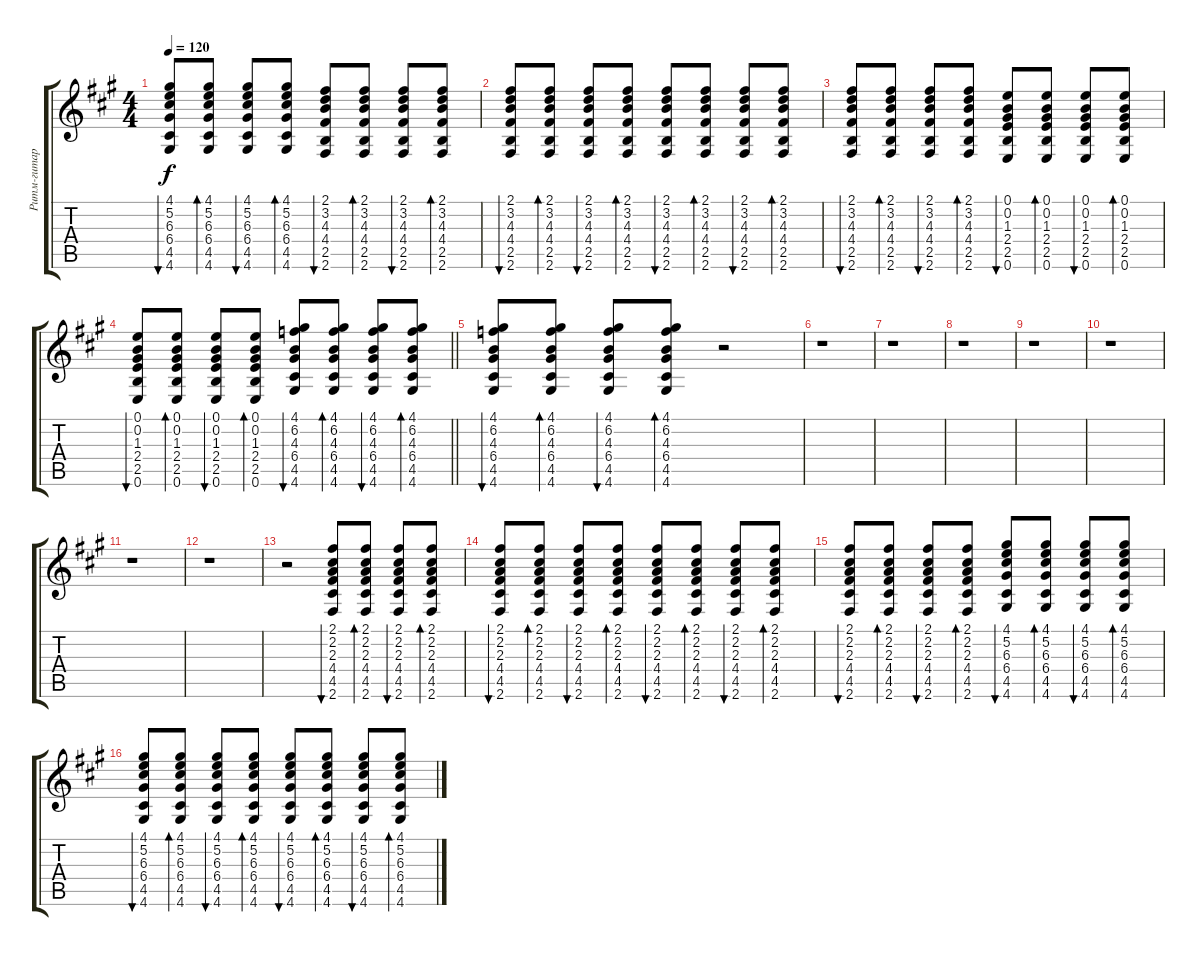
\track ("Ритм-гитара" "Ритм-гитар") {instrument electricguitarmuted}
\staff {score tabs}
\tuning (E4 B3 G3 D3 A2 E2) {hide}
\ts (4 4)
\tempo 120
\clef g2
\ks f#minor
(4.1 5.2 6.3 6.4 4.5 4.6).8{bu 60 dy f} (4.1 5.2 6.3 6.4 4.5 4.6).8{bd 60} (4.1 5.2 6.3 6.4 4.5 4.6).8{bu 60} (4.1 5.2 6.3 6.4 4.5 4.6).8{bd 60} (2.1 3.2 4.3 4.4 2.5 2.6).8{bu 60} (2.1 3.2 4.3 4.4 2.5 2.6).8{bd 60} (2.1 3.2 4.3 4.4 2.5 2.6).8{bu 60} (2.1 3.2 4.3 4.4 2.5 2.6).8{bd 60} |
(2.1 3.2 4.3 4.4 2.5 2.6).8{bu 60} (2.1 3.2 4.3 4.4 2.5 2.6).8{bd 60} (2.1 3.2 4.3 4.4 2.5 2.6).8{bu 60} (2.1 3.2 4.3 4.4 2.5 2.6).8{bd 60} (2.1 3.2 4.3 4.4 2.5 2.6).8{bu 60} (2.1 3.2 4.3 4.4 2.5 2.6).8{bd 60} (2.1 3.2 4.3 4.4 2.5 2.6).8{bu 60} (2.1 3.2 4.3 4.4 2.5 2.6).8{bd 60} |
(2.1 3.2 4.3 4.4 2.5 2.6).8{bu 60} (2.1 3.2 4.3 4.4 2.5 2.6).8{bd 60} (2.1 3.2 4.3 4.4 2.5 2.6).8{bu 60} (2.1 3.2 4.3 4.4 2.5 2.6).8{bd 60} (0.1 0.2 1.3 2.4 2.5 0.6).8{bu 60} (0.1 0.2 1.3 2.4 2.5 0.6).8{bd 60} (0.1 0.2 1.3 2.4 2.5 0.6).8{bu 60} (0.1 0.2 1.3 2.4 2.5 0.6).8{bd 60} |
\barLineRight lightlight
(0.1 0.2 1.3 2.4 2.5 0.6).8{bu 60} (0.1 0.2 1.3 2.4 2.5 0.6).8{bd 60} (0.1 0.2 1.3 2.4 2.5 0.6).8{bu 60} (0.1 0.2 1.3 2.4 2.5 0.6).8{bd 60} (4.1 6.2 4.3 6.4 4.5 4.6).8{bu 60} (4.1 6.2 4.3 6.4 4.5 4.6).8{bd 60} (4.1 6.2 4.3 6.4 4.5 4.6).8{bu 60} (4.1 6.2 4.3 6.4 4.5 4.6).8{bd 60} |
(4.1 6.2 4.3 6.4 4.5 4.6).8{bu 60} (4.1 6.2 4.3 6.4 4.5 4.6).8{bd 60} (4.1 6.2 4.3 6.4 4.5 4.6).8{bu 60} (4.1 6.2 4.3 6.4 4.5 4.6).8{bd 60} r.2 |
r.1 |
r.1 |
r.1 |
r.1 |
r.1 |
r.1 |
r.1 |
r.2 (2.1 2.2 2.3 4.4 4.5 2.6).8{bu 60} (2.1 2.2 2.3 4.4 4.5 2.6).8{bd 60} (2.1 2.2 2.3 4.4 4.5 2.6).8{bu 60} (2.1 2.2 2.3 4.4 4.5 2.6).8{bd 60} |
(2.1 2.2 2.3 4.4 4.5 2.6).8{bu 60} (2.1 2.2 2.3 4.4 4.5 2.6).8{bd 60} (2.1 2.2 2.3 4.4 4.5 2.6).8{bu 60} (2.1 2.2 2.3 4.4 4.5 2.6).8{bd 60} (2.1 2.2 2.3 4.4 4.5 2.6).8{bu 60} (2.1 2.2 2.3 4.4 4.5 2.6).8{bd 60} (2.1 2.2 2.3 4.4 4.5 2.6).8{bu 60} (2.1 2.2 2.3 4.4 4.5 2.6).8{bd 60} |
(2.1 2.2 2.3 4.4 4.5 2.6).8{bu 60} (2.1 2.2 2.3 4.4 4.5 2.6).8{bd 60} (2.1 2.2 2.3 4.4 4.5 2.6).8{bu 60} (2.1 2.2 2.3 4.4 4.5 2.6).8{bd 60} (4.1 5.2 6.3 6.4 4.5 4.6).8{bu 60} (4.1 5.2 6.3 6.4 4.5 4.6).8{bd 60} (4.1 5.2 6.3 6.4 4.5 4.6).8{bu 60} (4.1 5.2 6.3 6.4 4.5 4.6).8{bd 60} |
(4.1 5.2 6.3 6.4 4.5 4.6).8{bu 60} (4.1 5.2 6.3 6.4 4.5 4.6).8{bd 60} (4.1 5.2 6.3 6.4 4.5 4.6).8{bu 60} (4.1 5.2 6.3 6.4 4.5 4.6).8{bd 60} (4.1 5.2 6.3 6.4 4.5 4.6).8{bu 60} (4.1 5.2 6.3 6.4 4.5 4.6).8{bd 60} (4.1 5.2 6.3 6.4 4.5 4.6).8{bu 60} (4.1 5.2 6.3 6.4 4.5 4.6).8{bd 60}
